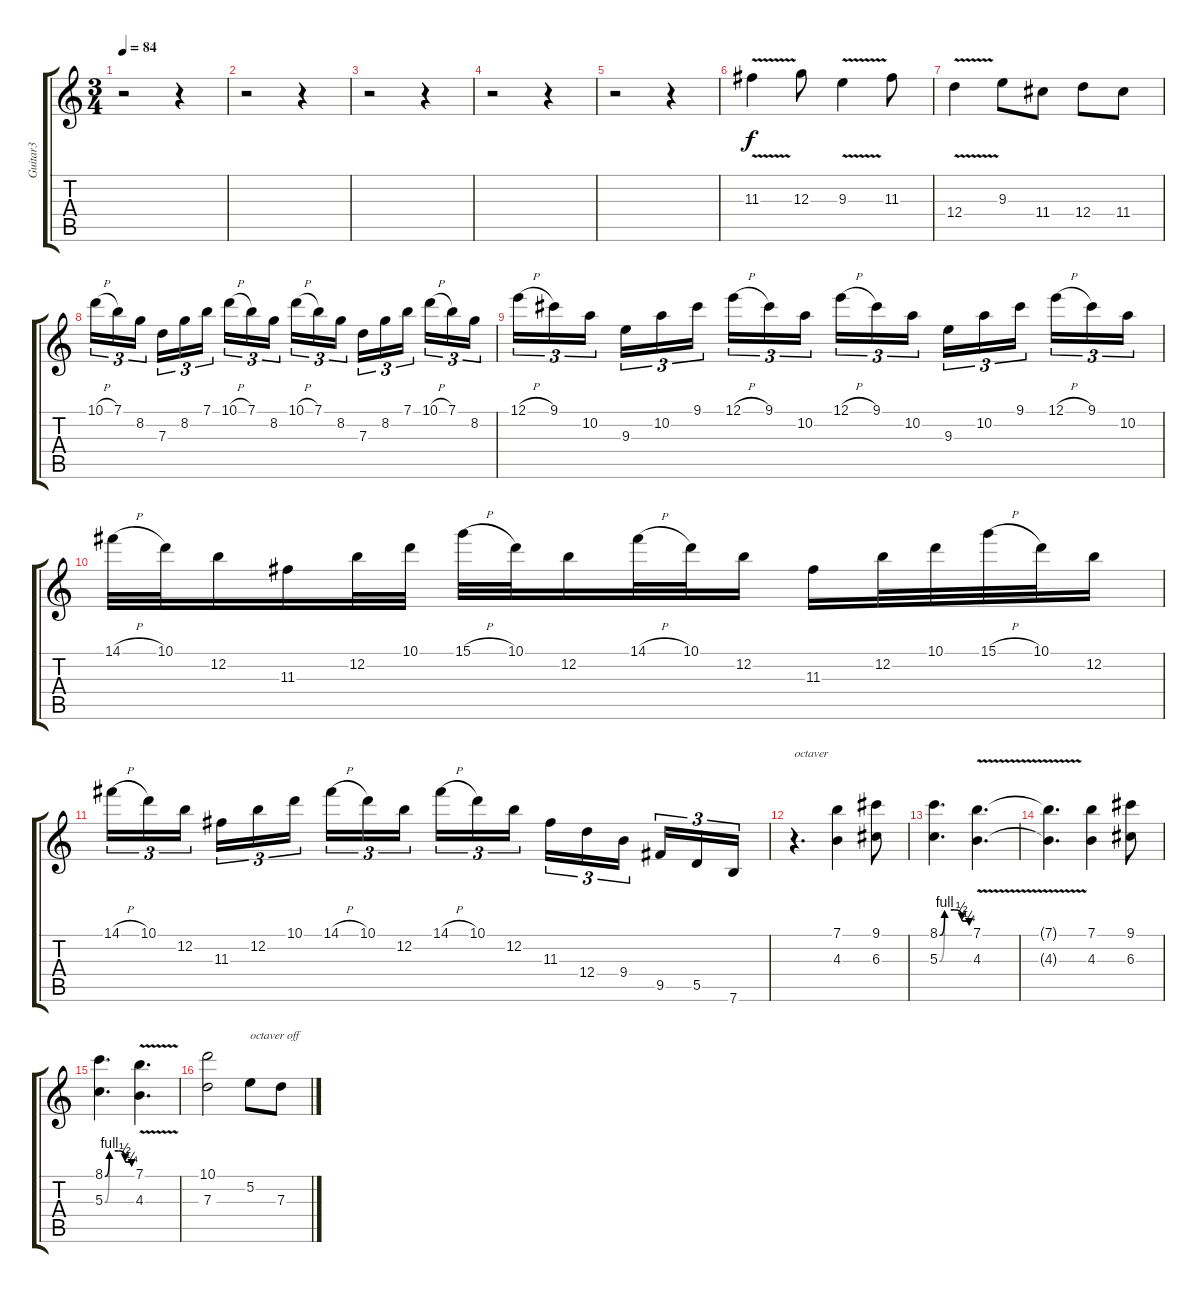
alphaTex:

\track ("Guitar3" "Guitar3") {instrument distortionguitar}
\staff {score tabs}
\tuning (E4 B3 G3 D3 A2 E2) {hide}
\ts (3 4)
\tempo 84
\clef g2
\ks c
r.2{dy f} r.4 |
r.2 r.4 |
r.2 r.4 |
r.2 r.4 |
r.2 r.4 |
11.3{v}.4 12.3.8 9.3{v}.4 11.3.8 |
12.4{v}.4 9.3.8 11.4.8 12.4.8 11.4.8 |
10.1{h}.16{tu (3 2)} 7.1.16{tu (3 2)} 8.2.16{tu (3 2)} 7.3.16{tu (3 2)} 8.2.16{tu (3 2)} 7.1.16{tu (3 2)} 10.1{h}.16{tu (3 2)} 7.1.16{tu (3 2)} 8.2.16{tu (3 2)} 10.1{h}.16{tu (3 2)} 7.1.16{tu (3 2)} 8.2.16{tu (3 2)} 7.3.16{tu (3 2)} 8.2.16{tu (3 2)} 7.1.16{tu (3 2)} 10.1{h}.16{tu (3 2)} 7.1.16{tu (3 2)} 8.2.16{tu (3 2)} |
12.1{h}.16{tu (3 2)} 9.1.16{tu (3 2)} 10.2.16{tu (3 2)} 9.3.16{tu (3 2)} 10.2.16{tu (3 2)} 9.1.16{tu (3 2)} 12.1{h}.16{tu (3 2)} 9.1.16{tu (3 2)} 10.2.16{tu (3 2)} 12.1{h}.16{tu (3 2)} 9.1.16{tu (3 2)} 10.2.16{tu (3 2)} 9.3.16{tu (3 2)} 10.2.16{tu (3 2)} 9.1.16{tu (3 2)} 12.1{h}.16{tu (3 2)} 9.1.16{tu (3 2)} 10.2.16{tu (3 2)} |
14.1{h}.32 10.1.32 12.2.16 11.3.16 12.2.32 10.1.32 15.1{h}.32 10.1.32 12.2.16 14.1{h}.32 10.1.32 12.2.16 11.3.16 12.2.32 10.1.32 15.1{h}.32 10.1.32 12.2.16 |
14.1{h}.16{tu (3 2)} 10.1.16{tu (3 2)} 12.2.16{tu (3 2)} 11.3.16{tu (3 2)} 12.2.16{tu (3 2)} 10.1.16{tu (3 2)} 14.1{h}.16{tu (3 2)} 10.1.16{tu (3 2)} 12.2.16{tu (3 2)} 14.1{h}.16{tu (3 2)} 10.1.16{tu (3 2)} 12.2.16{tu (3 2)} 11.3.16{tu (3 2)} 12.4.16{tu (3 2)} 9.4.16{tu (3 2)} 9.5.16{tu (3 2)} 5.5.16{tu (3 2)} 7.6.16{tu (3 2)} |
r.4{d txt "octaver" instrument distortionguitar} (7.1 4.3).4 (9.1 6.3).8 |
(8.1{be (custom 0 0 10 4 30 4 45 2 60 1)} 5.3{be (custom 0 0 10 4 30 4 45 2 60 1)}).4{d} (7.1{v} 4.3{v}).4{d} |
(7.1{t} 4.3{t}).4{d} (7.1 4.3).4 (9.1 6.3).8 |
(8.1{be (custom 0 0 10 4 30 4 45 2 60 1)} 5.3{be (custom 0 0 10 4 30 4 45 2 60 1)}).4{d} (7.1{v} 4.3{v}).4{d} |
(10.1 7.3).2 5.2.8{txt "octaver off"} 7.3.8
